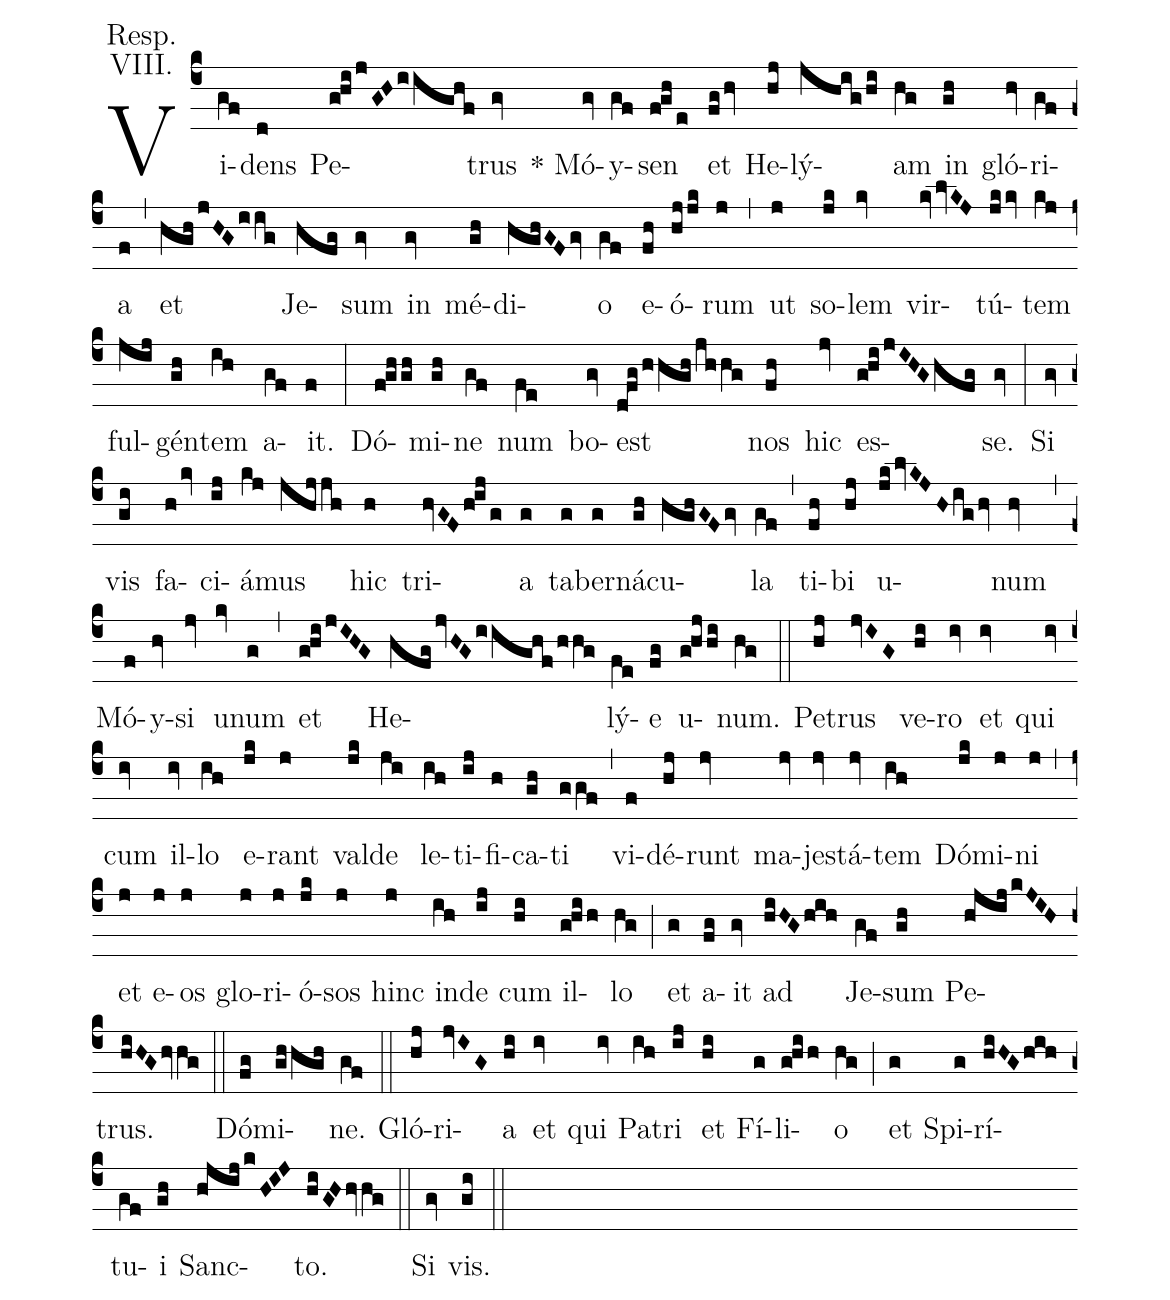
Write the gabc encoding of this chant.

annotation: Resp.;
annotation: VIII.;
%%
(c4) Vi(gf)dens(d) Pe(ghijGHiighf)trus(gv) * Mó(gv)y(gf)sen(fghe) et(fghv) He(hj)lý(jhighi)am(hg) in(gh) gló(hv)ri(gf)a(f) (,)
et(hghjHGiig) Je(hfg)sum(gv) in(gv) mé(gh)di(hghGFgv)o(gf) e(fh)ó(hjjk)rum(j) (,)
ut(j) so(jk)lem(kv) vir(kvlvKJ)tú(jkkv)tem(kj) ful(jij)gén(gh)tem(ih) a(gf)it.(f) (:)
Dó(fghgh)mi(gh)ne(gf) num(fe) bo(gv)est(dfghhghjhhg) nos(fh) hic(jv) es(ghijIHGhfg)se.(gv) (:)
Si(gv) vis(gi) fa(hkv)ci(ij)á(kj)mus(jhjjh) hic(h) tri(hvGFhijg)a(g) ta(g)ber(g)ná(gh)cu(hghGFgv)la(gf) (,)
ti(fh)bi(hj) u(jklvKJHighv)num(hv) (,)
Mó(f)y(hv)si(jv) u(kv)num(g) (,)
et(ghijIHG) He(hfgjvHGiighfhhg)lý(fe)e(fg) u(ghjhi)num.(hg) (::)
Pe(hj)trus(jvIG) ve(hi)ro(iv) et(iv) qui(iv) cum(iv) il(iv)lo(ih) e(jk)rant(j) val(jk)de(ji) le(ih)ti(ij)fi(h)ca(gh)ti(ggf) (,)
vi(f)dé(hj)runt(jv) ma(jv)jes(jv)tá(jv)tem(ih) Dó(jk)mi(j)ni(j) (,)
et(j) e(j)os(j) glo(j)ri(j)ó(jk)sos(j) hinc(j) in(ih)de(ij) cum(hi) il(ghih)lo(hg) (;)
et(g) a(fg)it(gv) ad(hiHGhih) Je(gf)sum(gh) Pe(hjijkJIH)trus.(hiHGhvhg) (::)
Dó(fg)mi(ghhgh)ne.(gf) (::)
Gló(hj)ri(jvIG)a(hi) et(iv) qui(iv) Pa(ih)tri(ij) et(hi) Fí(g)li(ghih)o(hg) (;)
et(g) Spi(g)rí(hiHGhih)tu(gf)i(gh) Sanc(hjijkHIJ)to.(hiGHhvhg) (::)
Si(gv) vis.(gi) (::)
